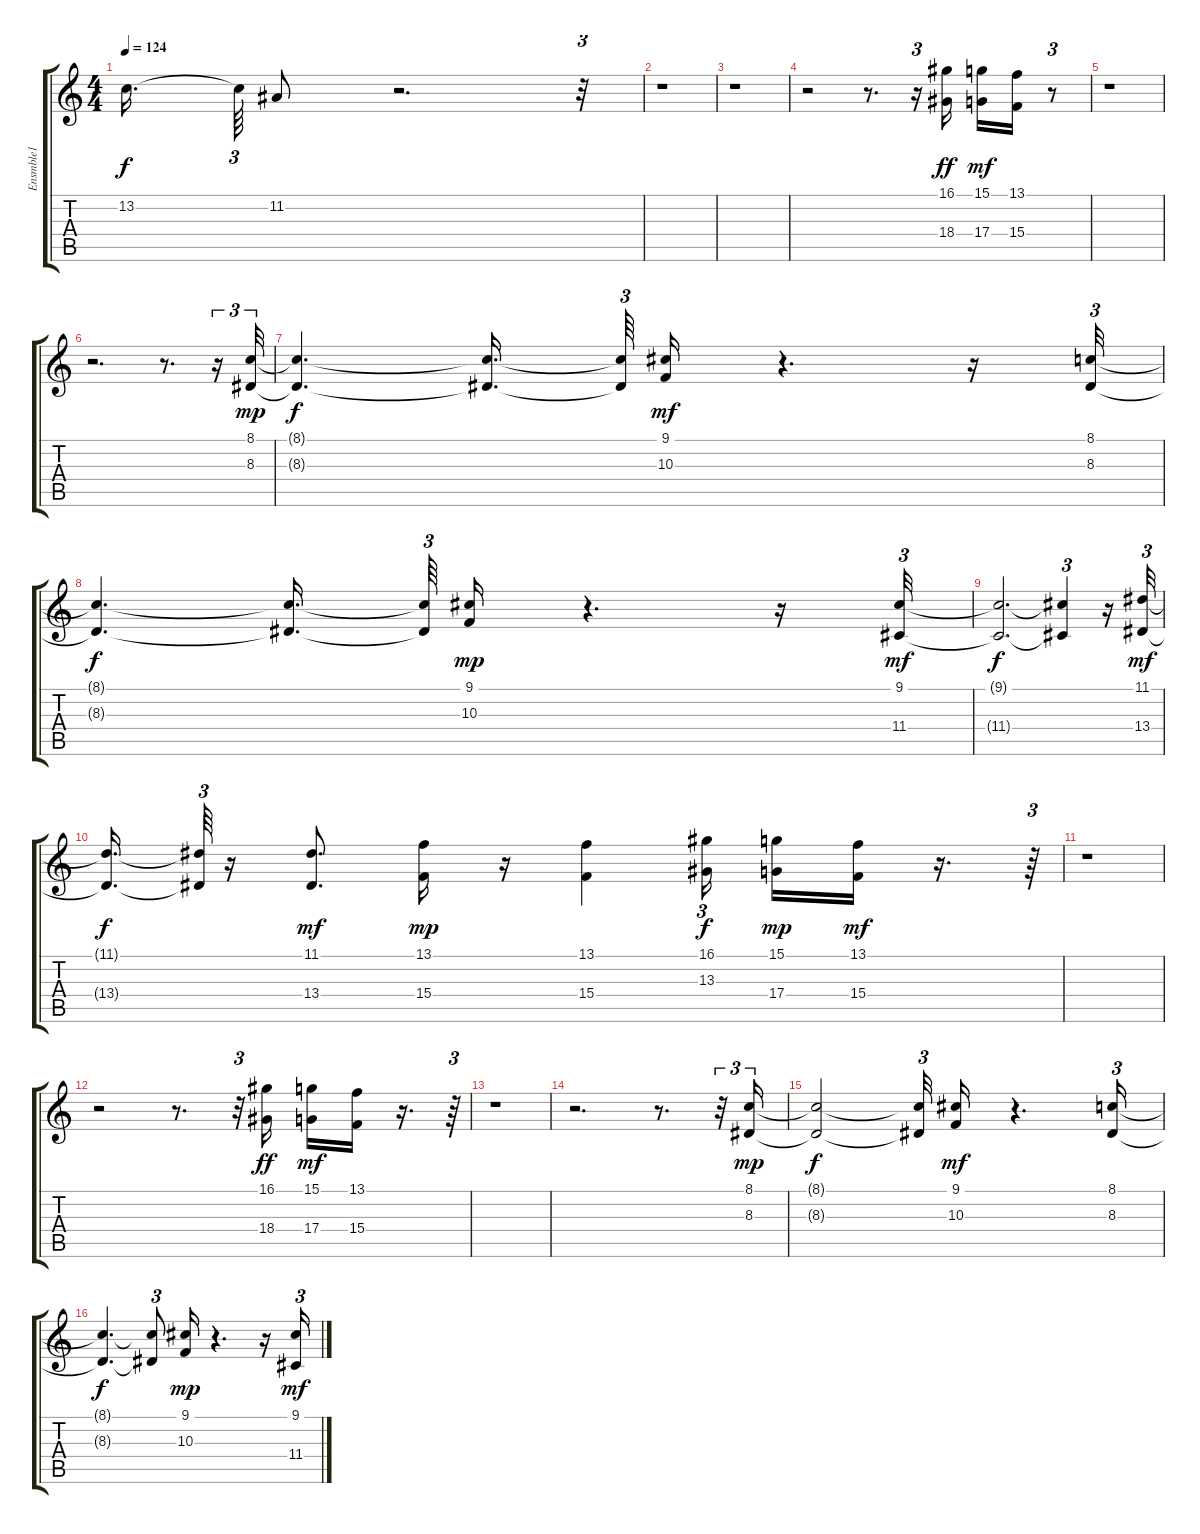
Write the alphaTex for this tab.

\track ("Ensmble1" "Ensmble1") {instrument stringensemble1}
\staff {score tabs}
\tuning (E4 B3 G3 D3 A2 E2) {hide}
\ts (4 4)
\tempo 124
\clef g2
\ks c
13.2{t}.16{d dy f beam splitsecondary} 13.2{t}.64{tu (3 2)} 11.2.8 r.2{d} r.32{tu (3 2)} |
r.1 |
r.1 |
r.2 r.8{d} r.16{tu (3 2)} (16.1 18.4).16{dy ff} (15.1 17.4).16{dy mf} (13.1 15.4).16 r.8{tu (3 2)} |
r.1 |
r.2{d} r.8{d} r.16{tu (3 2)} (8.1 8.3).32{tu (3 2) dy mp} |
(8.1{t} 8.3{t}).4{d dy f} (8.1{t} 8.3{t}).16{d beam splitsecondary} (8.1{t} 8.3{t}).64{tu (3 2)} (9.1 10.3).16{dy mf} r.4{d} r.16 (8.1 8.3).32{tu (3 2)} |
(8.1{t} 8.3{t}).4{d dy f} (8.1{t} 8.3{t}).16{d beam splitsecondary} (8.1{t} 8.3{t}).64{tu (3 2)} (9.1 10.3).16{dy mp} r.4{d} r.16 (9.1 11.4).32{tu (3 2) dy mf} |
(9.1{t} 11.4{t}).2{d dy f} (9.1{t} 11.4{t}).4{tu (3 2)} r.16 (11.1 13.4).32{tu (3 2) dy mf} |
(11.1{t} 13.4{t}).16{d dy f} (11.1{t} 13.4{t}).64{tu (3 2)} r.16 (11.1 13.4).8{d dy mf} (13.1 15.4).16{dy mp} r.16 (13.1 15.4).4 (16.1 13.3).16{tu (3 2) dy f} (15.1 17.4).16{dy mp} (13.1 15.4).16{dy mf} r.16{d} r.64{tu (3 2)} |
r.1 |
r.2 r.8{d} r.32{tu (3 2)} (16.1 18.4).16{dy ff} (15.1 17.4).16{dy mf} (13.1 15.4).16 r.16{d} r.64{tu (3 2)} |
r.1 |
r.2{d} r.8{d} r.32{tu (3 2)} (8.1 8.3).16{tu (3 2) dy mp} |
(8.1{t} 8.3{t}).2{dy f} (8.1{t} 8.3{t}).32{tu (3 2)} (9.1 10.3).16{dy mf} r.4{d} (8.1 8.3).16{tu (3 2)} |
(8.1{t} 8.3{t}).4{d dy f} (8.1{t} 8.3{t}).8{tu (3 2)} (9.1 10.3).16{dy mp} r.4{d} r.16 (9.1 11.4).16{tu (3 2) dy mf}
